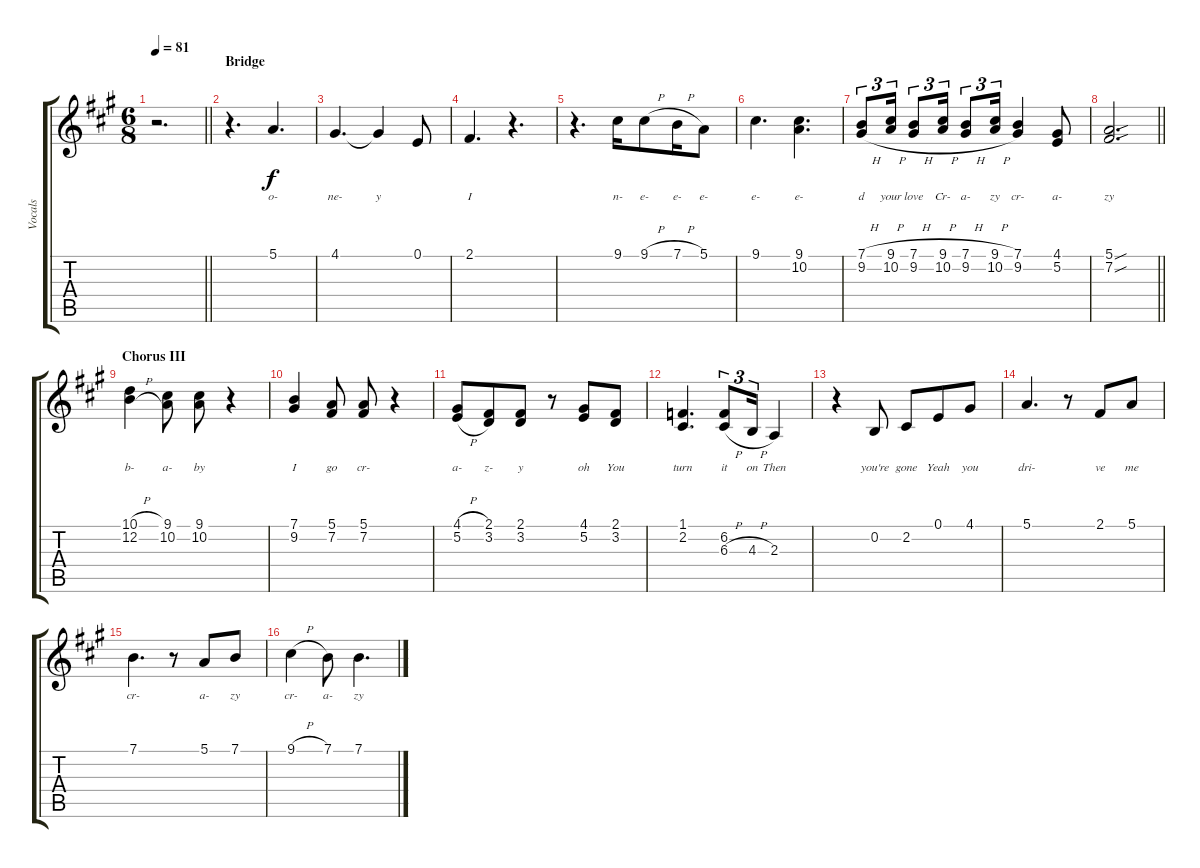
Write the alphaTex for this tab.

\track ("Vocals" "Vocals") {instrument altosax}
\staff {score tabs}
\tuning (E4 B3 G3 D3 A2 E2) {hide}
\ts (6 8)
\tempo 81
\clef g2
\barLineRight lightlight
\ks a
r.2{d dy f} |
\section ("" "Bridge")
r.4{d} 5.1.4{d lyrics (0 "o-") lyrics (1 "") lyrics (2 "") lyrics (3 "") lyrics (4 "")} |
4.1.4{d lyrics (0 "ne-") lyrics (1 "") lyrics (2 "") lyrics (3 "") lyrics (4 "")} 4.1{t}.4{lyrics (0 "y") lyrics (1 "") lyrics (2 "") lyrics (3 "") lyrics (4 "")} 0.1.8{lyrics (0 "") lyrics (1 "") lyrics (2 "") lyrics (3 "") lyrics (4 "")} |
2.1.4{d lyrics (0 "I") lyrics (1 "") lyrics (2 "") lyrics (3 "") lyrics (4 "")} r.4{d} |
r.4{d} 9.1.16{lyrics (0 "n-") lyrics (1 "") lyrics (2 "") lyrics (3 "") lyrics (4 "")} 9.1{h}.8{lyrics (0 "e-") lyrics (1 "") lyrics (2 "") lyrics (3 "") lyrics (4 "")} 7.1{h}.16{lyrics (0 "e-") lyrics (1 "") lyrics (2 "") lyrics (3 "") lyrics (4 "")} 5.1.8{lyrics (0 "e-") lyrics (1 "") lyrics (2 "") lyrics (3 "") lyrics (4 "")} |
9.1.4{d lyrics (0 "e-") lyrics (1 "") lyrics (2 "") lyrics (3 "") lyrics (4 "")} (9.1 10.2).4{d lyrics (0 "e-") lyrics (1 "") lyrics (2 "") lyrics (3 "") lyrics (4 "")} |
(7.1{h} 9.2{h}).8{tu (3 2) lyrics (0 "d") lyrics (1 "") lyrics (2 "") lyrics (3 "") lyrics (4 "")} (9.1{h} 10.2{h}).16{tu (3 2) lyrics (0 "your") lyrics (1 "") lyrics (2 "") lyrics (3 "") lyrics (4 "")} (7.1{h} 9.2{h}).8{tu (3 2) lyrics (0 "love") lyrics (1 "") lyrics (2 "") lyrics (3 "") lyrics (4 "")} (9.1{h} 10.2{h}).16{tu (3 2) lyrics (0 "Cr-") lyrics (1 "") lyrics (2 "") lyrics (3 "") lyrics (4 "")} (7.1{h} 9.2{h}).8{tu (3 2) lyrics (0 "a-") lyrics (1 "") lyrics (2 "") lyrics (3 "") lyrics (4 "")} (9.1{h} 10.2{h}).16{tu (3 2) lyrics (0 "zy") lyrics (1 "") lyrics (2 "") lyrics (3 "") lyrics (4 "")} (7.1 9.2).4{lyrics (0 "cr-") lyrics (1 "") lyrics (2 "") lyrics (3 "") lyrics (4 "")} (4.1 5.2).8{lyrics (0 "a-") lyrics (1 "") lyrics (2 "") lyrics (3 "") lyrics (4 "")} |
\barLineRight lightlight
(5.1{sou} 7.2{sou}).2{d lyrics (0 "zy") lyrics (1 "") lyrics (2 "") lyrics (3 "") lyrics (4 "")} |
\section ("" "Chorus III")
(10.1{h} 12.2{h}).4{lyrics (0 "b-") lyrics (1 "") lyrics (2 "") lyrics (3 "") lyrics (4 "")} (9.1 10.2).8{lyrics (0 "a-") lyrics (1 "") lyrics (2 "") lyrics (3 "") lyrics (4 "")} (9.1 10.2).8{lyrics (0 "by") lyrics (1 "") lyrics (2 "") lyrics (3 "") lyrics (4 "")} r.4 |
(7.1 9.2).4{lyrics (0 "I") lyrics (1 "") lyrics (2 "") lyrics (3 "") lyrics (4 "")} (5.1 7.2).8{lyrics (0 "go") lyrics (1 "") lyrics (2 "") lyrics (3 "") lyrics (4 "")} (5.1 7.2).8{lyrics (0 "cr-") lyrics (1 "") lyrics (2 "") lyrics (3 "") lyrics (4 "")} r.4 |
(4.1{h} 5.2{h}).8{lyrics (0 "a-") lyrics (1 "") lyrics (2 "") lyrics (3 "") lyrics (4 "")} (2.1 3.2).8{lyrics (0 "z-") lyrics (1 "") lyrics (2 "") lyrics (3 "") lyrics (4 "")} (2.1 3.2).8{lyrics (0 "y") lyrics (1 "") lyrics (2 "") lyrics (3 "") lyrics (4 "")} r.8 (4.1 5.2).8{lyrics (0 "oh") lyrics (1 "") lyrics (2 "") lyrics (3 "") lyrics (4 "")} (2.1 3.2).8{lyrics (0 "You") lyrics (1 "") lyrics (2 "") lyrics (3 "") lyrics (4 "")} |
(1.1 2.2).4{d lyrics (0 "turn") lyrics (1 "") lyrics (2 "") lyrics (3 "") lyrics (4 "")} (6.2 6.3{h}).8{tu (3 2) lyrics (0 "it") lyrics (1 "") lyrics (2 "") lyrics (3 "") lyrics (4 "")} 4.3{h}.16{tu (3 2) lyrics (0 "on") lyrics (1 "") lyrics (2 "") lyrics (3 "") lyrics (4 "")} 2.3.4{lyrics (0 "Then") lyrics (1 "") lyrics (2 "") lyrics (3 "") lyrics (4 "")} |
r.4 0.2.8{lyrics (0 "you're") lyrics (1 "") lyrics (2 "") lyrics (3 "") lyrics (4 "")} 2.2.8{lyrics (0 "gone") lyrics (1 "") lyrics (2 "") lyrics (3 "") lyrics (4 "")} 0.1.8{lyrics (0 "Yeah") lyrics (1 "") lyrics (2 "") lyrics (3 "") lyrics (4 "")} 4.1.8{lyrics (0 "you") lyrics (1 "") lyrics (2 "") lyrics (3 "") lyrics (4 "")} |
5.1.4{d lyrics (0 "dri-") lyrics (1 "") lyrics (2 "") lyrics (3 "") lyrics (4 "")} r.8 2.1.8{lyrics (0 "ve") lyrics (1 "") lyrics (2 "") lyrics (3 "") lyrics (4 "")} 5.1.8{lyrics (0 "me") lyrics (1 "") lyrics (2 "") lyrics (3 "") lyrics (4 "")} |
7.1.4{d lyrics (0 "cr-") lyrics (1 "") lyrics (2 "") lyrics (3 "") lyrics (4 "")} r.8 5.1.8{lyrics (0 "a-") lyrics (1 "") lyrics (2 "") lyrics (3 "") lyrics (4 "")} 7.1.8{lyrics (0 "zy") lyrics (1 "") lyrics (2 "") lyrics (3 "") lyrics (4 "")} |
9.1{h}.4{lyrics (0 "cr-") lyrics (1 "") lyrics (2 "") lyrics (3 "") lyrics (4 "")} 7.1.8{lyrics (0 "a-") lyrics (1 "") lyrics (2 "") lyrics (3 "") lyrics (4 "")} 7.1.4{d lyrics (0 "zy") lyrics (1 "") lyrics (2 "") lyrics (3 "") lyrics (4 "")}
